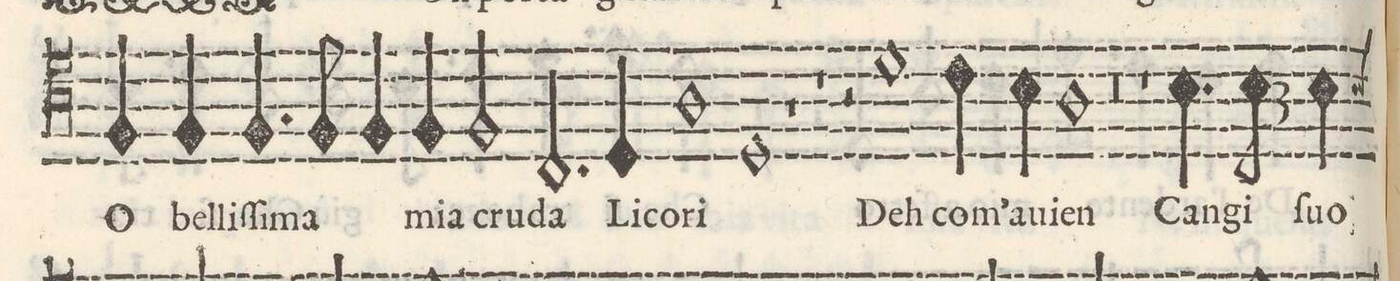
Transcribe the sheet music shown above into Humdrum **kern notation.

**kern	**text
*I"Tenore	*
*clefC4	*
*k[]	*
*met(C)	*
*M2/1	*
4F/	O
4F/	bel-
4.F/	-liſ-
8F/	-ſi-
4F/	-ma
4F/	mia
2F/	cru-
=5-	=5-
2.C/	-da
4D/	Li-
1A	-co-
=6-	=6-
1D	-ri
1r	.
=7-	=7-
1r	.
2r	.
1d\	Deh
=8-	=8-
4c\	com'
4B\	au-
1A	-ien
=9-	=9-
0r	.
=10-	=10-
1r	.
*col	*
3.B\	Can-
6B\	-gi
3B\	ſuo
*Xcol	*
=11-	=11-
*-	*-
